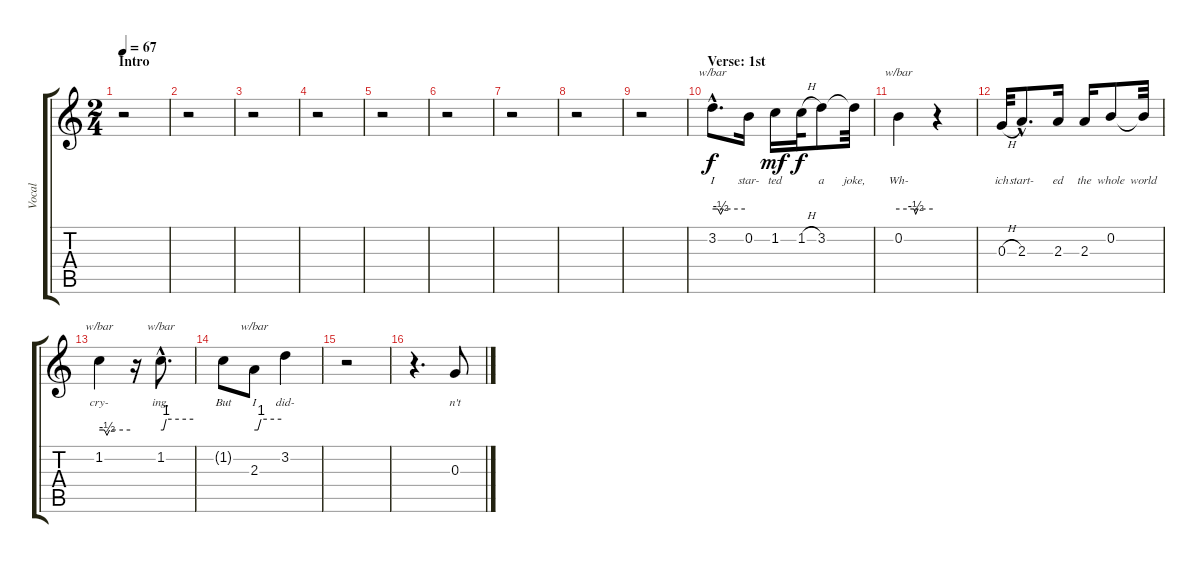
\track ("Vocal" "Vocal") {instrument electricguitarjazz}
\staff {score tabs}
\tuning (E4 B3 G3 D3 A2 E2) {hide}
\ts (2 4)
\section ("" "Intro")
\tempo 67
\clef g2
\ks c
r.2{dy f instrument electricguitarjazz} |
r.2 |
r.2 |
r.2 |
r.2 |
r.2 |
r.2 |
r.2 |
r.2 |
\section ("" "Verse: 1st")
3.2{hac}.8{d tbe (custom default 0 0 10 0 15 -2 20 0 60 0) lyrics (0 "I") lyrics (1 "") lyrics (2 "") lyrics (3 "") lyrics (4 "")} 0.2.16{lyrics (0 "star-") lyrics (1 "") lyrics (2 "") lyrics (3 "") lyrics (4 "")} 1.2.16{lyrics (0 "ted") lyrics (1 "") lyrics (2 "") lyrics (3 "") lyrics (4 "") dy mf} 1.2{h}.32{lyrics (0 "") lyrics (1 "") lyrics (2 "") lyrics (3 "") lyrics (4 "") dy f} 3.2.8{lyrics (0 "a") lyrics (1 "") lyrics (2 "") lyrics (3 "") lyrics (4 "")} 3.2{t}.32{lyrics (0 "joke,") lyrics (1 "") lyrics (2 "") lyrics (3 "") lyrics (4 "")} |
0.2.4{tbe (custom default 0 0 27 0 30 -2 34 0 60 0) lyrics (0 "Wh-") lyrics (1 "") lyrics (2 "") lyrics (3 "") lyrics (4 "")} r.4 |
0.3{h}.32{lyrics (0 "ich") lyrics (1 "") lyrics (2 "") lyrics (3 "") lyrics (4 "")} 2.3{hac}.8{d lyrics (0 "start-") lyrics (1 "") lyrics (2 "") lyrics (3 "") lyrics (4 "")} 2.3.16{lyrics (0 "ed") lyrics (1 "") lyrics (2 "") lyrics (3 "") lyrics (4 "")} 2.3.16{lyrics (0 "the") lyrics (1 "") lyrics (2 "") lyrics (3 "") lyrics (4 "")} 0.2.8{lyrics (0 "whole") lyrics (1 "") lyrics (2 "") lyrics (3 "") lyrics (4 "")} 0.2{t}.32{lyrics (0 "world") lyrics (1 "") lyrics (2 "") lyrics (3 "") lyrics (4 "")} |
1.2.4{tbe (custom default 0 0 10 0 15 -2 20 0 60 0) lyrics (0 "cry-") lyrics (1 "") lyrics (2 "") lyrics (3 "") lyrics (4 "")} r.16 1.2{hac}.8{d tbe (custom default 0 0 5 0 10 4 60 4) lyrics (0 "ing,") lyrics (1 "") lyrics (2 "") lyrics (3 "") lyrics (4 "")} |
1.2{t}.8{lyrics (0 "But") lyrics (1 "") lyrics (2 "") lyrics (3 "") lyrics (4 "")} 2.3.8{tbe (custom default 0 0 8 0 15 4 60 4) lyrics (0 "I") lyrics (1 "") lyrics (2 "") lyrics (3 "") lyrics (4 "")} 3.2.4{lyrics (0 "did-") lyrics (1 "") lyrics (2 "") lyrics (3 "") lyrics (4 "")} |
r.2 |
r.4{d} 0.3.8{lyrics (0 "n't") lyrics (1 "") lyrics (2 "") lyrics (3 "") lyrics (4 "")}
